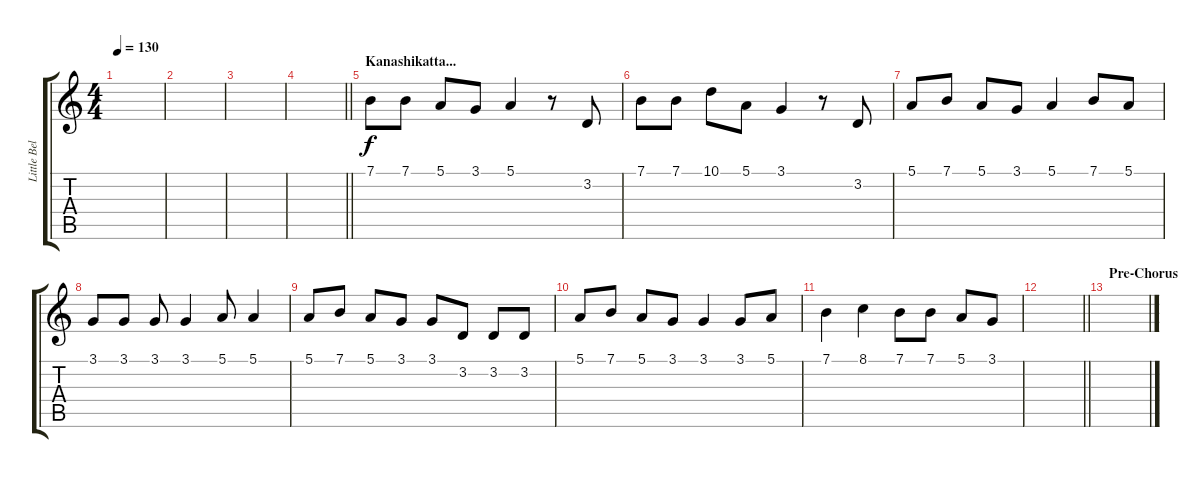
\track ("Little Bells" "Little Bel") {instrument musicbox}
\staff {score tabs}
\tuning (E4 B3 G3 D3 A2 E2) {hide}
\ts (4 4)
\tempo 130
\clef g2
\ks c
|
|
|
\barLineRight lightlight
|
\section ("" "Kanashikatta...")
7.1.8 7.1.8 5.1.8 3.1.8 5.1.4 r.8 3.2.8 |
7.1.8 7.1.8 10.1.8 5.1.8 3.1.4 r.8 3.2.8 |
5.1.8 7.1.8 5.1.8 3.1.8 5.1.4 7.1.8 5.1.8 |
3.1.8 3.1.8 3.1.8 3.1.4 5.1.8 5.1.4 |
5.1.8 7.1.8 5.1.8 3.1.8 3.1.8 3.2.8 3.2.8 3.2.8 |
5.1.8 7.1.8 5.1.8 3.1.8 3.1.4 3.1.8 5.1.8 |
7.1.4 8.1.4 7.1.8 7.1.8 5.1.8 3.1.8 |
\barLineRight lightlight
|
\section ("" "Pre-Chorus")
